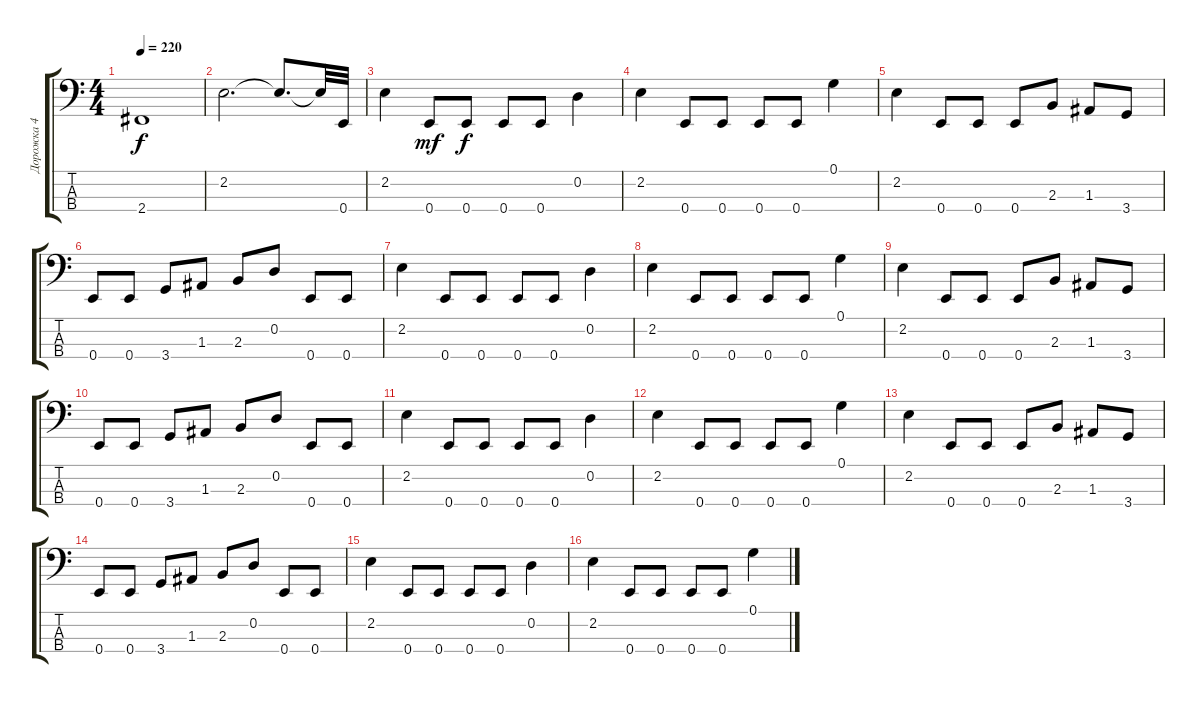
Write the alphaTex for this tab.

\track ("Дорожка 4" "Дорожка 4") {instrument electricbassfinger}
\staff {score tabs}
\tuning (G2 D2 A1 E1) {hide}
\ts (4 4)
\tempo 220
\clef f4
\ks c
2.4.1{dy f} |
2.2.2{d} 2.2{t}.8{d} 2.2{t}.32 0.4.32 |
2.2.4 0.4.8{dy mf} 0.4.8{dy f} 0.4.8 0.4.8 0.2.4 |
2.2.4 0.4.8 0.4.8 0.4.8 0.4.8 0.1.4 |
2.2.4 0.4.8 0.4.8 0.4.8 2.3.8 1.3.8 3.4.8 |
0.4.8 0.4.8 3.4.8 1.3.8 2.3.8 0.2.8 0.4.8 0.4.8 |
2.2.4 0.4.8 0.4.8 0.4.8 0.4.8 0.2.4 |
2.2.4 0.4.8 0.4.8 0.4.8 0.4.8 0.1.4 |
2.2.4 0.4.8 0.4.8 0.4.8 2.3.8 1.3.8 3.4.8 |
0.4.8 0.4.8 3.4.8 1.3.8 2.3.8 0.2.8 0.4.8 0.4.8 |
2.2.4 0.4.8 0.4.8 0.4.8 0.4.8 0.2.4 |
2.2.4 0.4.8 0.4.8 0.4.8 0.4.8 0.1.4 |
2.2.4 0.4.8 0.4.8 0.4.8 2.3.8 1.3.8 3.4.8 |
0.4.8 0.4.8 3.4.8 1.3.8 2.3.8 0.2.8 0.4.8 0.4.8 |
2.2.4 0.4.8 0.4.8 0.4.8 0.4.8 0.2.4 |
2.2.4 0.4.8 0.4.8 0.4.8 0.4.8 0.1.4
